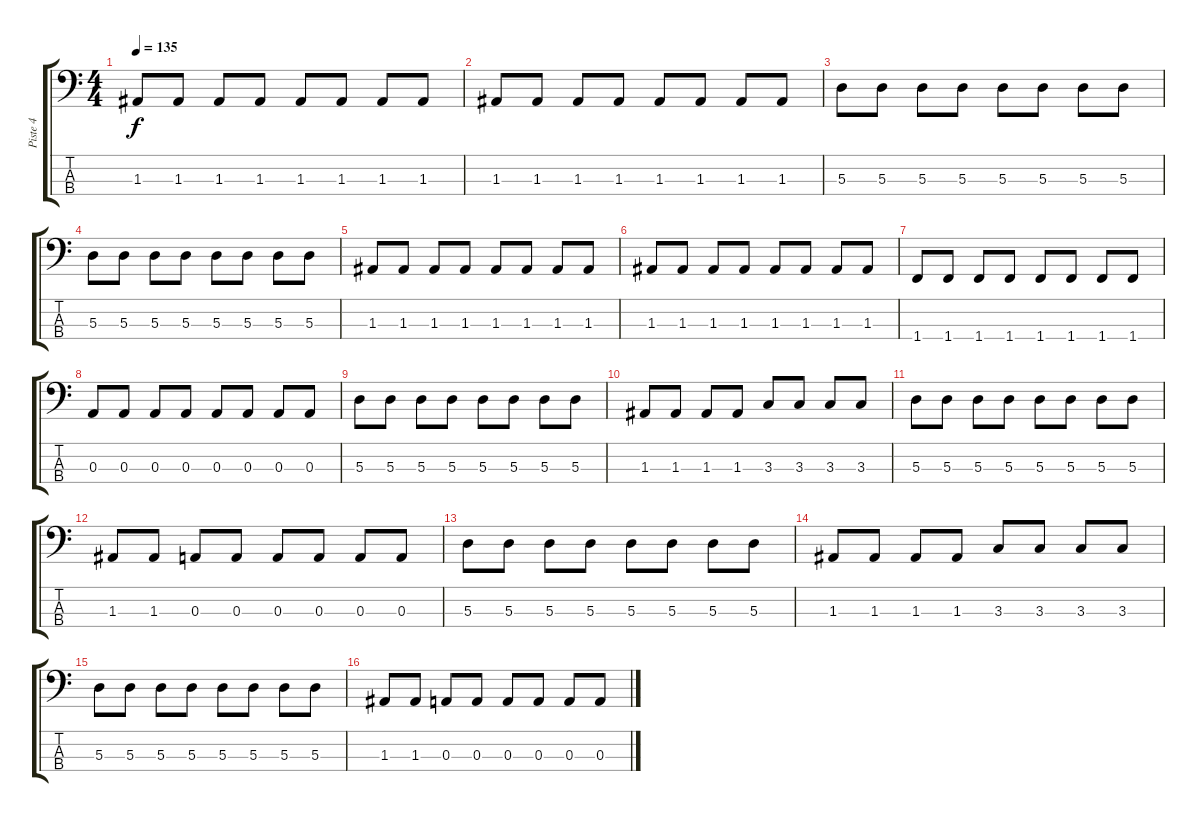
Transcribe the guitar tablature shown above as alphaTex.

\track ("Piste 4" "Piste 4") {instrument electricbassfinger}
\staff {score tabs}
\tuning (G2 D2 A1 E1) {hide}
\ts (4 4)
\tempo 135
\clef f4
\ks c
1.3.8{dy f} 1.3.8 1.3.8 1.3.8 1.3.8 1.3.8 1.3.8 1.3.8 |
1.3.8 1.3.8 1.3.8 1.3.8 1.3.8 1.3.8 1.3.8 1.3.8 |
5.3.8 5.3.8 5.3.8 5.3.8 5.3.8 5.3.8 5.3.8 5.3.8 |
5.3.8 5.3.8 5.3.8 5.3.8 5.3.8 5.3.8 5.3.8 5.3.8 |
1.3.8 1.3.8 1.3.8 1.3.8 1.3.8 1.3.8 1.3.8 1.3.8 |
1.3.8 1.3.8 1.3.8 1.3.8 1.3.8 1.3.8 1.3.8 1.3.8 |
1.4.8 1.4.8 1.4.8 1.4.8 1.4.8 1.4.8 1.4.8 1.4.8 |
0.3.8 0.3.8 0.3.8 0.3.8 0.3.8 0.3.8 0.3.8 0.3.8 |
5.3.8 5.3.8 5.3.8 5.3.8 5.3.8 5.3.8 5.3.8 5.3.8 |
1.3.8 1.3.8 1.3.8 1.3.8 3.3.8 3.3.8 3.3.8 3.3.8 |
5.3.8 5.3.8 5.3.8 5.3.8 5.3.8 5.3.8 5.3.8 5.3.8 |
1.3.8 1.3.8 0.3.8 0.3.8 0.3.8 0.3.8 0.3.8 0.3.8 |
5.3.8 5.3.8 5.3.8 5.3.8 5.3.8 5.3.8 5.3.8 5.3.8 |
1.3.8 1.3.8 1.3.8 1.3.8 3.3.8 3.3.8 3.3.8 3.3.8 |
5.3.8 5.3.8 5.3.8 5.3.8 5.3.8 5.3.8 5.3.8 5.3.8 |
1.3.8 1.3.8 0.3.8 0.3.8 0.3.8 0.3.8 0.3.8 0.3.8
